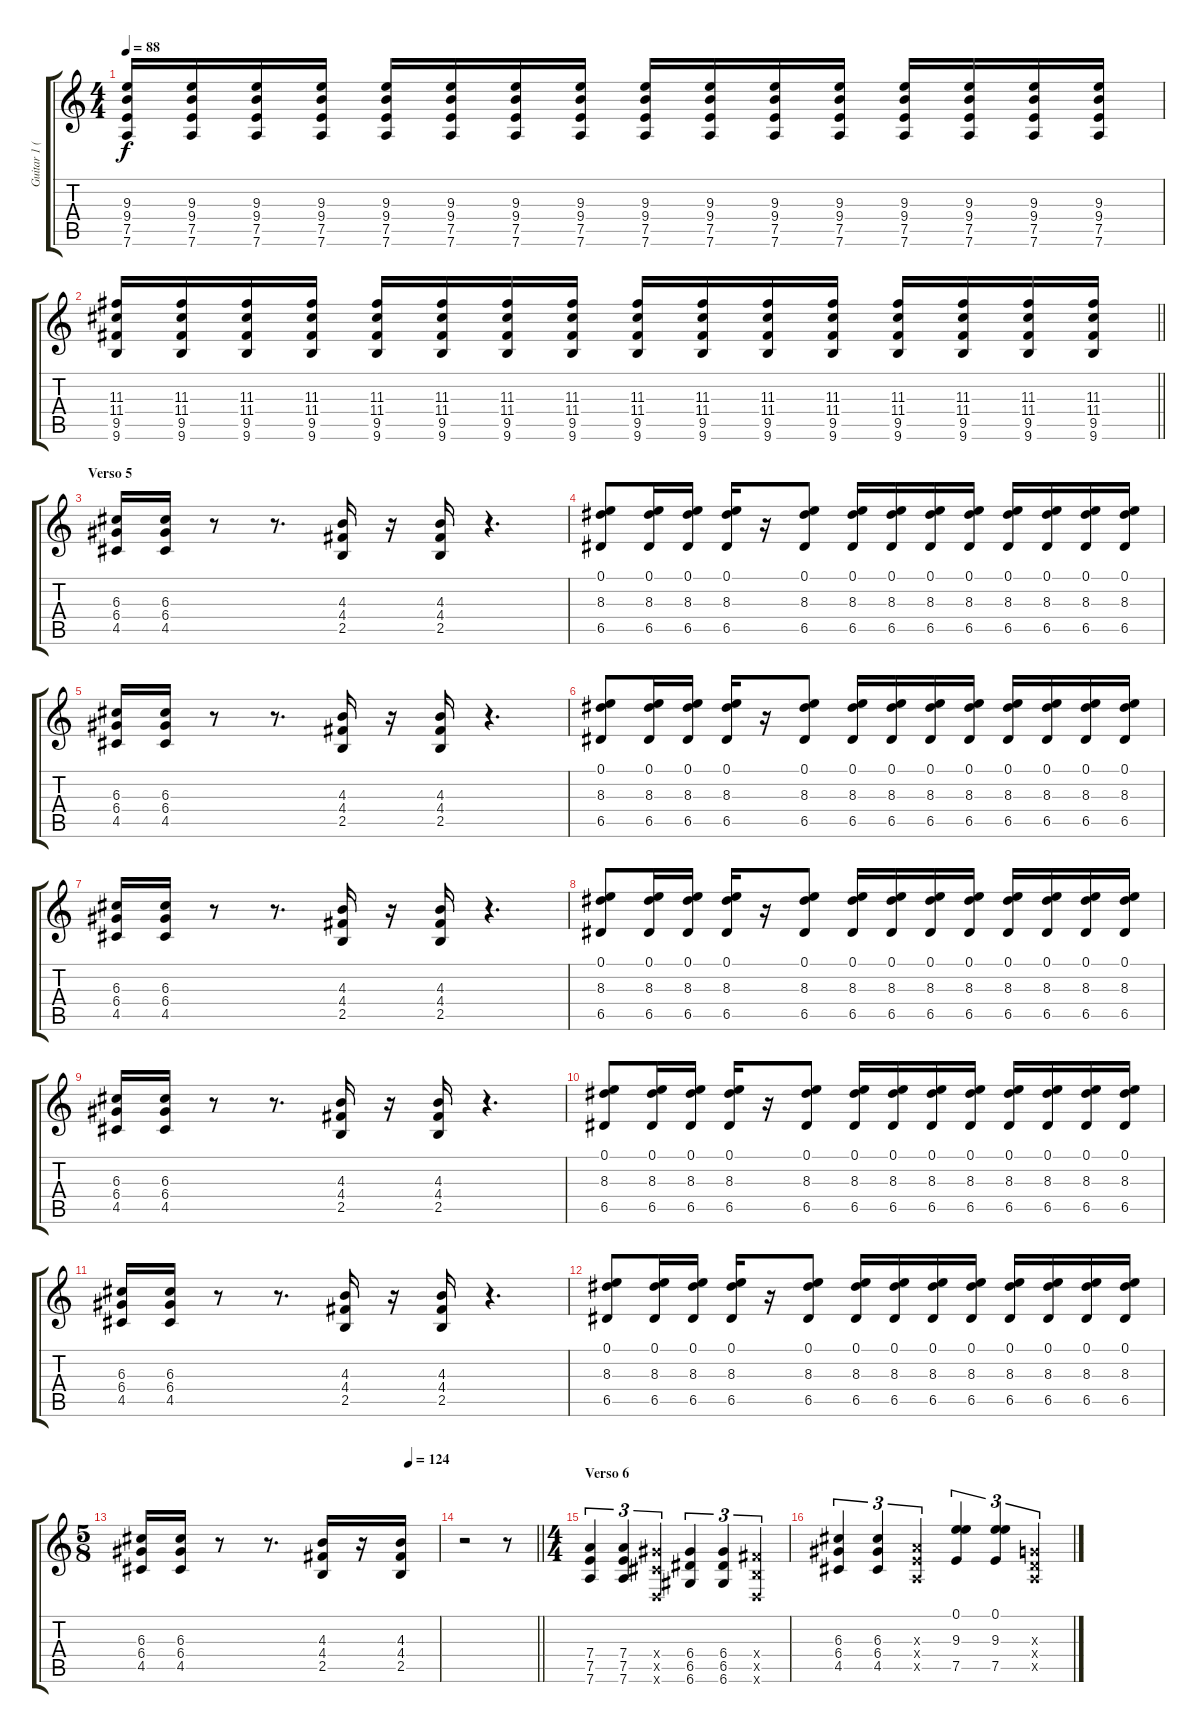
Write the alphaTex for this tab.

\track ("Guitar 1 (Ryan Parrish)" "Guitar 1 (") {instrument distortionguitar}
\staff {score tabs}
\tuning (E4 B3 G3 D3 A2 D2) {hide}
\ts (4 4)
\tempo 88
\clef g2
\ks c
(9.3 9.4 7.5 7.6).16{dy f} (9.3 9.4 7.5 7.6).16 (9.3 9.4 7.5 7.6).16 (9.3 9.4 7.5 7.6).16 (9.3 9.4 7.5 7.6).16 (9.3 9.4 7.5 7.6).16 (9.3 9.4 7.5 7.6).16 (9.3 9.4 7.5 7.6).16 (9.3 9.4 7.5 7.6).16 (9.3 9.4 7.5 7.6).16 (9.3 9.4 7.5 7.6).16 (9.3 9.4 7.5 7.6).16 (9.3 9.4 7.5 7.6).16 (9.3 9.4 7.5 7.6).16 (9.3 9.4 7.5 7.6).16 (9.3 9.4 7.5 7.6).16 |
\barLineRight lightlight
(11.3 11.4 9.5 9.6).16 (11.3 11.4 9.5 9.6).16 (11.3 11.4 9.5 9.6).16 (11.3 11.4 9.5 9.6).16 (11.3 11.4 9.5 9.6).16 (11.3 11.4 9.5 9.6).16 (11.3 11.4 9.5 9.6).16 (11.3 11.4 9.5 9.6).16 (11.3 11.4 9.5 9.6).16 (11.3 11.4 9.5 9.6).16 (11.3 11.4 9.5 9.6).16 (11.3 11.4 9.5 9.6).16 (11.3 11.4 9.5 9.6).16 (11.3 11.4 9.5 9.6).16 (11.3 11.4 9.5 9.6).16 (11.3 11.4 9.5 9.6).16 |
\section ("" "Verso 5")
(6.3 6.4 4.5).16 (6.3 6.4 4.5).16 r.8 r.8{d} (4.3 4.4 2.5).16 r.16 (4.3 4.4 2.5).16 r.4{d} |
(0.1 8.3 6.5).8 (0.1 8.3 6.5).16 (0.1 8.3 6.5).16 (0.1 8.3 6.5).16 r.16 (0.1 8.3 6.5).8 (0.1 8.3 6.5).16 (0.1 8.3 6.5).16 (0.1 8.3 6.5).16 (0.1 8.3 6.5).16 (0.1 8.3 6.5).16 (0.1 8.3 6.5).16 (0.1 8.3 6.5).16 (0.1 8.3 6.5).16 |
(6.3 6.4 4.5).16 (6.3 6.4 4.5).16 r.8 r.8{d} (4.3 4.4 2.5).16 r.16 (4.3 4.4 2.5).16 r.4{d} |
(0.1 8.3 6.5).8 (0.1 8.3 6.5).16 (0.1 8.3 6.5).16 (0.1 8.3 6.5).16 r.16 (0.1 8.3 6.5).8 (0.1 8.3 6.5).16 (0.1 8.3 6.5).16 (0.1 8.3 6.5).16 (0.1 8.3 6.5).16 (0.1 8.3 6.5).16 (0.1 8.3 6.5).16 (0.1 8.3 6.5).16 (0.1 8.3 6.5).16 |
(6.3 6.4 4.5).16 (6.3 6.4 4.5).16 r.8 r.8{d} (4.3 4.4 2.5).16 r.16 (4.3 4.4 2.5).16 r.4{d} |
(0.1 8.3 6.5).8 (0.1 8.3 6.5).16 (0.1 8.3 6.5).16 (0.1 8.3 6.5).16 r.16 (0.1 8.3 6.5).8 (0.1 8.3 6.5).16 (0.1 8.3 6.5).16 (0.1 8.3 6.5).16 (0.1 8.3 6.5).16 (0.1 8.3 6.5).16 (0.1 8.3 6.5).16 (0.1 8.3 6.5).16 (0.1 8.3 6.5).16 |
(6.3 6.4 4.5).16 (6.3 6.4 4.5).16 r.8 r.8{d} (4.3 4.4 2.5).16 r.16 (4.3 4.4 2.5).16 r.4{d} |
(0.1 8.3 6.5).8 (0.1 8.3 6.5).16 (0.1 8.3 6.5).16 (0.1 8.3 6.5).16 r.16 (0.1 8.3 6.5).8 (0.1 8.3 6.5).16 (0.1 8.3 6.5).16 (0.1 8.3 6.5).16 (0.1 8.3 6.5).16 (0.1 8.3 6.5).16 (0.1 8.3 6.5).16 (0.1 8.3 6.5).16 (0.1 8.3 6.5).16 |
(6.3 6.4 4.5).16 (6.3 6.4 4.5).16 r.8 r.8{d} (4.3 4.4 2.5).16 r.16 (4.3 4.4 2.5).16 r.4{d} |
(0.1 8.3 6.5).8 (0.1 8.3 6.5).16 (0.1 8.3 6.5).16 (0.1 8.3 6.5).16 r.16 (0.1 8.3 6.5).8 (0.1 8.3 6.5).16 (0.1 8.3 6.5).16 (0.1 8.3 6.5).16 (0.1 8.3 6.5).16 (0.1 8.3 6.5).16 (0.1 8.3 6.5).16 (0.1 8.3 6.5).16 (0.1 8.3 6.5).16 |
\ts (5 8)
\tempo (124 0.9)
(6.3 6.4 4.5).16 (6.3 6.4 4.5).16 r.8 r.8{d} (4.3 4.4 2.5).16 r.16 (4.3 4.4 2.5).16 |
\barLineRight lightlight
r.2 r.8 |
\ts (4 4)
\section ("" "Verso 6")
(7.4 7.5 7.6).4{tu (3 2)} (7.4 7.5 7.6).4{tu (3 2)} (6.4{x} 4.5{x} 0.6{x}).4{tu (3 2)} (6.4 6.5 6.6).4{tu (3 2)} (6.4 6.5 6.6).4{tu (3 2)} (4.4{x} 2.5{x} 0.6{x}).4{tu (3 2)} |
(6.3 6.4 4.5).4{tu (3 2)} (6.3 6.4 4.5).4{tu (3 2)} (2.3{x} 2.4{x} 0.5{x}).4{tu (3 2)} (0.1 9.3 7.5).4{tu (3 2)} (0.1 9.3 7.5).4{tu (3 2)} (0.3{x} 0.4{x} 0.5{x}).4{tu (3 2)}
